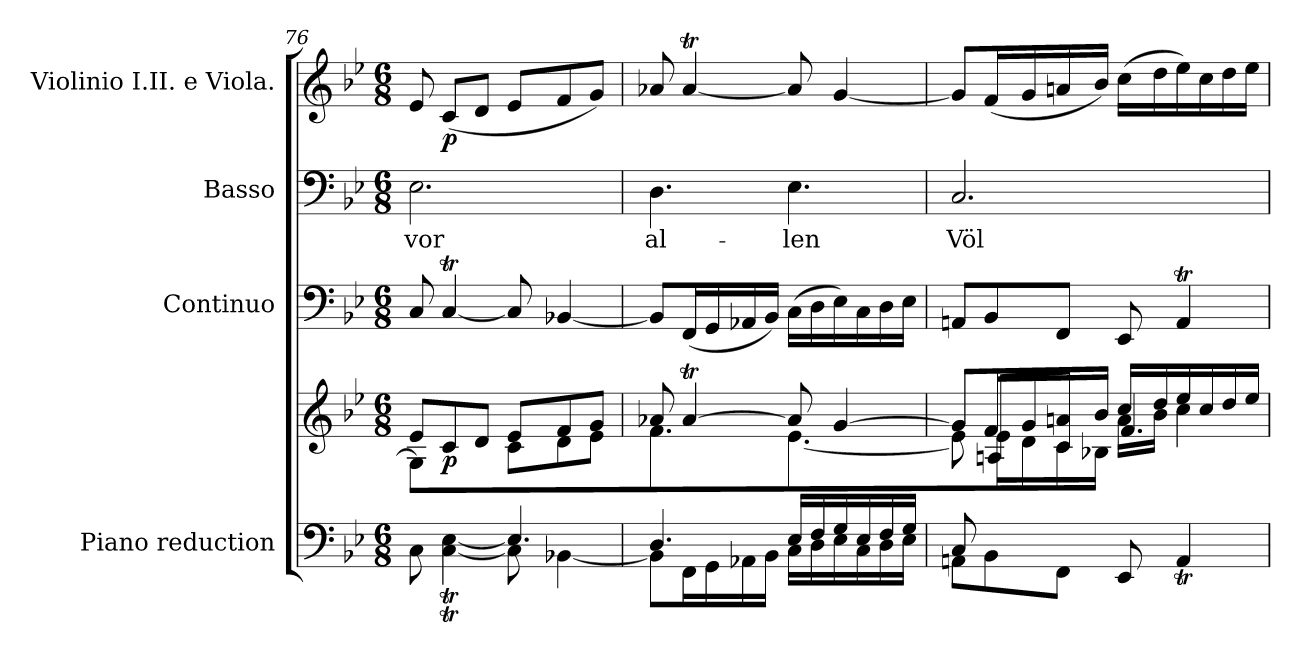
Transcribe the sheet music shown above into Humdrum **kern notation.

**kern	**kern	**dynam	**kern	**kern	**text	**kern	**dynam
*part4	*part4	*part4	*part3	*part2	*part2	*part1	*part1
*staff5	*staff4	*staff4/5	*staff3	*staff2	*staff2	*staff1	*staff1
*I"Piano reduction	*	*	*I"Continuo	*I"Basso	*	*I"Violinio I.II. e Viola.	*
*I'Pno	*	*	*	*	*	*	*
*clefF4	*clefG2	*	*clefF4	*clefF4	*	*clefG2	*
*k[b-e-]	*k[b-e-]	*	*k[b-e-]	*k[b-e-]	*	*k[b-e-]	*
*M6/8	*M6/8	*	*M6/8	*M6/8	*	*M6/8	*
=76	=76	=76	=76	=76	=76	=76	=76
*^	*^	*	*	*	*	*	*
*	*	*	*^	*	*	*	*	*	*
!	!	!	!	!	!	!	!	!LO:LY:b	!	!
8ryy	8C\	8e-/L	4.ryy	8G\L]	.	8C/	2.E-\	vor	8e-/	.
!	!	!	!	!	!LO:DY:b	!	!	!	!	!LO:DY:b
8E-/	[4C\T [4E-\T	8c/	.	2ryy	p	[4CT/	.	.	(8c/L	p
8G/J	.	8d/J	.	.	.	.	.	.	8d/J	.
4.E-/]	8C\]	8e-/L	8c\L	.	.	8C/]	.	.	8e-/L	.
.	[4BB-X\	8f/	8d\	.	.	[4BB-X/	.	.	8f/	.
.	.	8g/J	8e-\J	8ryy	.	.	.	.	8g/J)	.
!!LO:LB:g=z
=77	=77	=77	=77	=77	=77	=77	=77	=77	=77	=77
!	!	!	!	!	!	!	!	!LO:LY:b	!	!
*	*	*	*v	*v	*	*	*	*	*	*
4.D/	8BB-\L]	8a-X/	4.f\	.	8BB-/L]	4.D\	al-	8a-X/	.
.	16FF\L	[4a-T/	.	.	(16FF/L	.	.	[4a-T/	.
.	16GG\	.	.	.	16GG/	.	.	.	.
.	16AA-X\	.	.	.	16AA-X/	.	.	.	.
.	16BB-\JJ	.	.	.	16BB-/JJ)	.	.	.	.
!	!	!	!	!	!	!	!LO:LY:b	!	!
16E-/LL	16C\LL	8a-/]	[4.e-\	.	(16C\LL	4.E-\	-len	8a-/]	.
16F/	16D\	.	.	.	16D\	.	.	.	.
16G/	16E-\	[4g/	.	.	16E-\)	.	.	[4g/	.
16E-/	16C\	.	.	.	16C\	.	.	.	.
16F/	16D\	.	.	.	16D\	.	.	.	.
16G/JJ	16E-\JJ	.	.	.	16E-\JJ	.	.	.	.
=78	=78	=78	=78	=78	=78	=78	=78	=78	=78
*	*	*	*^	*	*	*	*	*	*
!	!	!	!	!	!	!	!	!LO:LY:b	!	!
8C/L	8AAn\L	8g/L]	8ryy	8e-\]	.	8AAn/L	2.C/	Völ-	8g/L]	.
2ryy	8BB-\	16f/L	16e-\L	8An/L	.	8BB-/	.	.	(16f/L	.
.	.	16g/	16d\	.	.	.	.	.	16g/	.
.	8FF\J	16an/	16c\	8c/J	.	8FF/J	.	.	16an/	.
.	.	16b-/JJ	16B-X\JJ	.	.	.	.	.	16b-/JJ)	.
.	8EE-/	16cc/LL	16a\LL	4.f/	.	8EE-/	.	.	(16cc\LL	.
.	.	16dd/	16b-\JJ	.	.	.	.	.	16dd\	.
.	4AAt/	16ee-/	4cc\	.	.	4AAt/	.	.	16ee-\)	.
.	.	16cc/	.	.	.	.	.	.	16cc\	.
8ryy	.	16dd/	.	.	.	.	.	.	16dd\	.
.	.	16ee-/JJ	.	.	.	.	.	.	16ee-\JJ	.
*v	*v	*	*	*	*	*	*	*	*	*
*	*v	*v	*v	*	*	*	*	*	*
=	=	=	=	=	=	=	=
*-	*-	*-	*-	*-	*-	*-	*-
